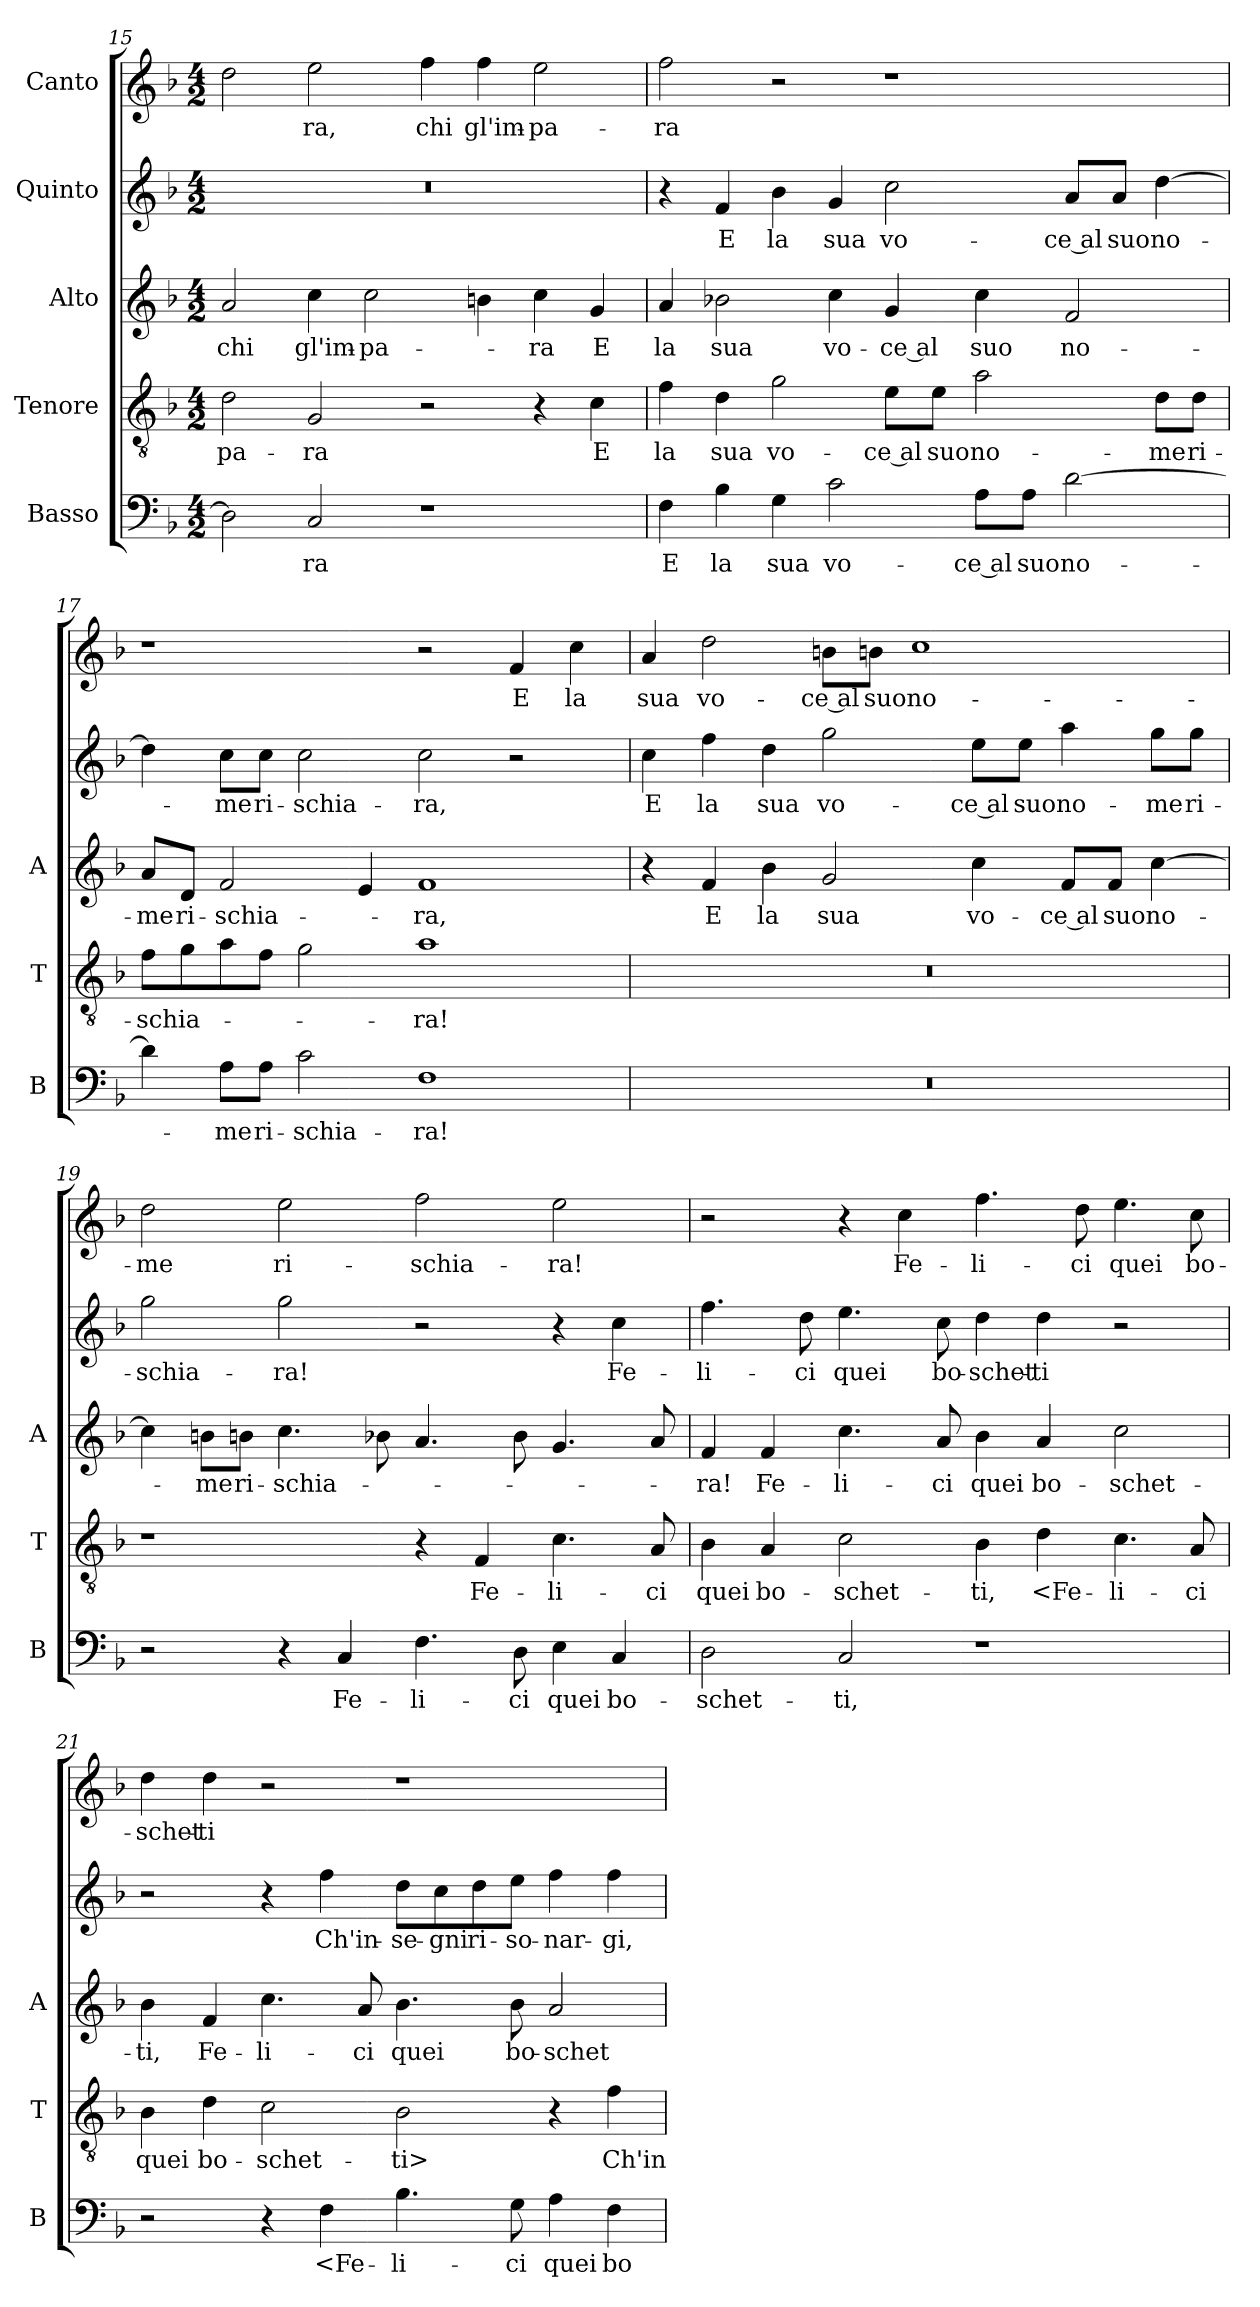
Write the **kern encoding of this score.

**kern	**text	**kern	**text	**kern	**text	**kern	**text	**kern	**text
*part5	*part5	*part4	*part4	*part3	*part3	*part2	*part2	*part1	*part1
*staff5	*staff5	*staff4	*staff4	*staff3	*staff3	*staff2	*staff2	*staff1	*staff1
*I"Basso	*	*I"Tenore	*	*I"Alto	*	*I"Quinto	*	*I"Canto	*
*I'B	*	*I'T	*	*I'A	*	*	*	*	*
*clefF4	*	*clefGv2	*	*clefG2	*	*clefG2	*	*clefG2	*
*k[b-]	*	*k[b-]	*	*k[b-]	*	*k[b-]	*	*k[b-]	*
*F:	*	*F:	*	*F:	*	*F:	*	*F:	*
*M4/2	*	*M4/2	*	*M4/2	*	*M4/2	*	*M4/2	*
=15	=15	=15	=15	=15	=15	=15	=15	=15	=15
2D]	.	2d	-pa-	2a	chi	0r	.	2dd	.
2C	-ra	2G	-ra	4cc	gl'im-	.	.	2ee	-ra,
.	.	.	.	2cc	-pa-	.	.	.	.
1r	.	2r	.	.	.	.	.	4ff	chi
.	.	.	.	4bn	.	.	.	4ff	gl'im-
.	.	4r	.	4cc	-ra	.	.	2ee	-pa-
.	.	4c	E	4g	E	.	.	.	.
=16	=16	=16	=16	=16	=16	=16	=16	=16	=16
4F	E	4f	la	4a	la	4r	.	2ff	-ra
4B-	la	4d	sua	2b-X	sua	4f	E	.	.
4G	sua	2g	vo-	.	.	4b-	la	2r	.
2c	vo-	.	.	4cc	vo-	4g	sua	.	.
.	.	8eL	-ce al	4g	-ce al	2cc	vo-	1r	.
.	.	8eJ	suo	.	.	.	.	.	.
8AL	-ce al	2a	no-	4cc	suo	.	.	.	.
8AJ	suo	.	.	.	.	.	.	.	.
[2d	no-	.	.	2f	no-	8aL	-ce al	.	.
.	.	.	.	.	.	8aJ	suo	.	.
.	.	8dL	-me	.	.	[4dd	no-	.	.
.	.	8dJ	ri-	.	.	.	.	.	.
=17	=17	=17	=17	=17	=17	=17	=17	=17	=17
4d]	.	8fL	-schia-	8aL	-me	4dd]	.	1r	.
.	.	8g	.	8dJ	ri-	.	.	.	.
8AL	-me	8a	.	2f	-schia-	8ccL	-me	.	.
8AJ	ri-	8fJ	.	.	.	8ccJ	ri-	.	.
2c	-schia-	2g	.	.	.	2cc	-schia-	.	.
.	.	.	.	4e	.	.	.	.	.
1F	-ra!	1a	-ra!	1f	-ra,	2cc	-ra,	2r	.
.	.	.	.	.	.	2r	.	4f	E
.	.	.	.	.	.	.	.	4cc	la
=18	=18	=18	=18	=18	=18	=18	=18	=18	=18
0r	.	0r	.	4r	.	4cc	E	4a	sua
.	.	.	.	4f	E	4ff	la	2dd	vo-
.	.	.	.	4b-	la	4dd	sua	.	.
.	.	.	.	2g	sua	2gg	vo-	8bnL	-ce al
.	.	.	.	.	.	.	.	8bnJ	suo
.	.	.	.	.	.	.	.	1cc	no-
.	.	.	.	4cc	vo-	8eeL	-ce al	.	.
.	.	.	.	.	.	8eeJ	suo	.	.
.	.	.	.	8fL	-ce al	4aa	no-	.	.
.	.	.	.	8fJ	suo	.	.	.	.
.	.	.	.	[4cc	no-	8ggL	-me	.	.
.	.	.	.	.	.	8ggJ	ri-	.	.
=19	=19	=19	=19	=19	=19	=19	=19	=19	=19
2r	.	1r	.	4cc]	.	2gg	-schia-	2dd	-me
.	.	.	.	8bnL	-me	.	.	.	.
.	.	.	.	8bnJ	ri-	.	.	.	.
4r	.	.	.	4.cc	-schia-	2gg	-ra!	2ee	ri-
4C	Fe-	.	.	.	.	.	.	.	.
.	.	.	.	8b-X	.	.	.	.	.
4.F	-li-	4r	.	4.a	.	2r	.	2ff	-schia-
.	.	4F	Fe-	.	.	.	.	.	.
8D	-ci	.	.	8b-	.	.	.	.	.
4E	quei	4.c	-li-	4.g	.	4r	.	2ee	-ra!
4C	bo-	.	.	.	.	4cc	Fe-	.	.
.	.	8A	-ci	8a	.	.	.	.	.
=20	=20	=20	=20	=20	=20	=20	=20	=20	=20
2D	-schet-	4B-	quei	4f	-ra!	4.ff	-li-	2r	.
.	.	4A	bo-	4f	Fe-	.	.	.	.
.	.	.	.	.	.	8dd	-ci	.	.
2C	-ti,	2c	-schet-	4.cc	-li-	4.ee	quei	4r	.
.	.	.	.	.	.	.	.	4cc	Fe-
.	.	.	.	8a	-ci	8cc	bo-	.	.
1r	.	4B-	-ti,	4b-	quei	4dd	-schet-	4.ff	-li-
.	.	4d	<Fe-	4a	bo-	4dd	-ti	.	.
.	.	.	.	.	.	.	.	8dd	-ci
.	.	4.c	-li-	2cc	-schet-	2r	.	4.ee	quei
.	.	8A	-ci	.	.	.	.	8cc	bo-
=21	=21	=21	=21	=21	=21	=21	=21	=21	=21
2r	.	4B-	quei	4b-	-ti,	2r	.	4dd	-schet-
.	.	4d	bo-	4f	Fe-	.	.	4dd	-ti
4r	.	2c	-schet-	4.cc	-li-	4r	.	2r	.
4F	<Fe-	.	.	.	.	4ff	Ch'in-	.	.
.	.	.	.	8a	-ci	.	.	.	.
4.B-	-li-	2B-	-ti>	4.b-	quei	8ddL	-se-	1r	.
.	.	.	.	.	.	8cc	-gni	.	.
.	.	.	.	.	.	8dd	ri-	.	.
8G	-ci	.	.	8b-	bo-	8eeJ	-so-	.	.
4A	quei	4r	.	2a	-schet-	4ff	-nar-	.	.
4F	bo-	4f	Ch'in-	.	.	4ff	-gi,	.	.
=	=	=	=	=	=	=	=	=	=
*-	*-	*-	*-	*-	*-	*-	*-	*-	*-
